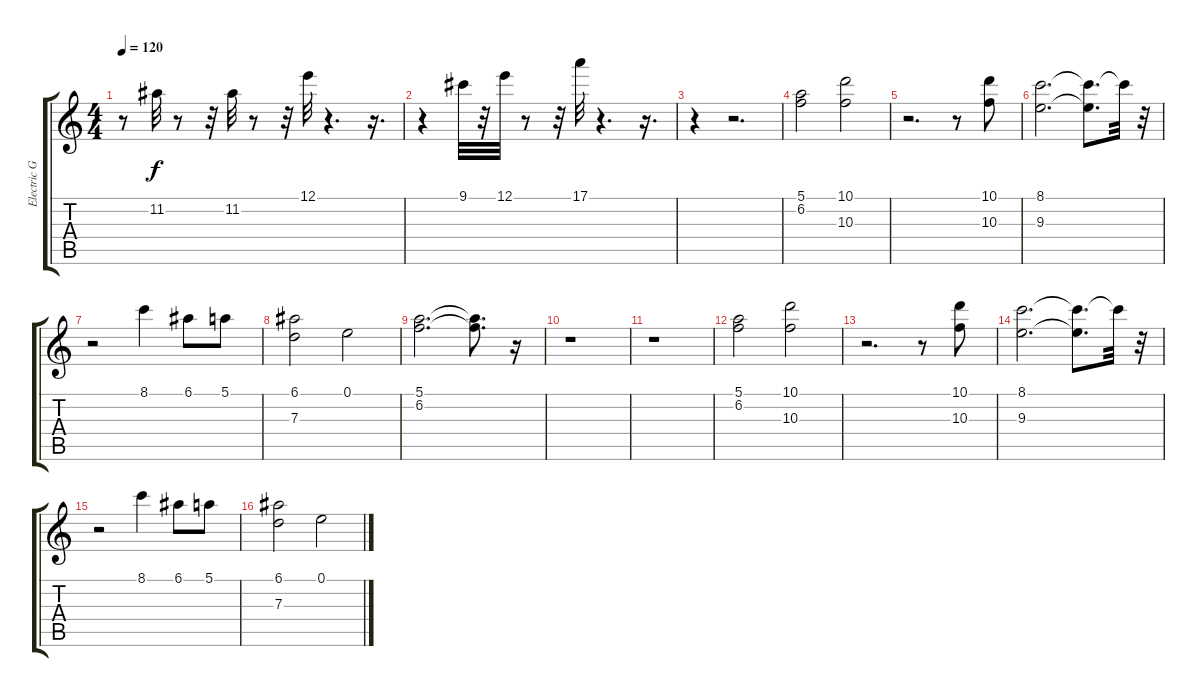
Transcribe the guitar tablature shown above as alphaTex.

\track ("Electric Guitar" "Electric G") {instrument distortionguitar}
\staff {score tabs}
\tuning (E4 B3 G3 D3 A2 E2) {hide}
\ts (4 4)
\tempo 120
\clef g2
\ks c
r.8{dy f} 11.2.32 r.8 r.32 11.2.32 r.8 r.32 12.1.32 r.4{d} r.16{d} |
r.4 9.1.32 r.32 12.1.32 r.8 r.32 17.1.32 r.4{d} r.16{d} |
r.4 r.2{d} |
(5.1 6.2).2 (10.1 10.3).2 |
r.2{d} r.8 (10.1 10.3).8 |
(8.1 9.3).2{d} (8.1{t} 9.3{t}).8{d} 8.1{t}.32 r.32 |
r.2 8.1.4 6.1.8 5.1.8 |
(6.1 7.3).2 0.1.2 |
(5.1 6.2).2{d} (5.1{t} 6.2{t}).8{d} r.16 |
r.1 |
r.1 |
(5.1 6.2).2 (10.1 10.3).2 |
r.2{d} r.8 (10.1 10.3).8 |
(8.1 9.3).2{d} (8.1{t} 9.3{t}).8{d} 8.1{t}.32 r.32 |
r.2 8.1.4 6.1.8 5.1.8 |
(6.1 7.3).2 0.1.2
